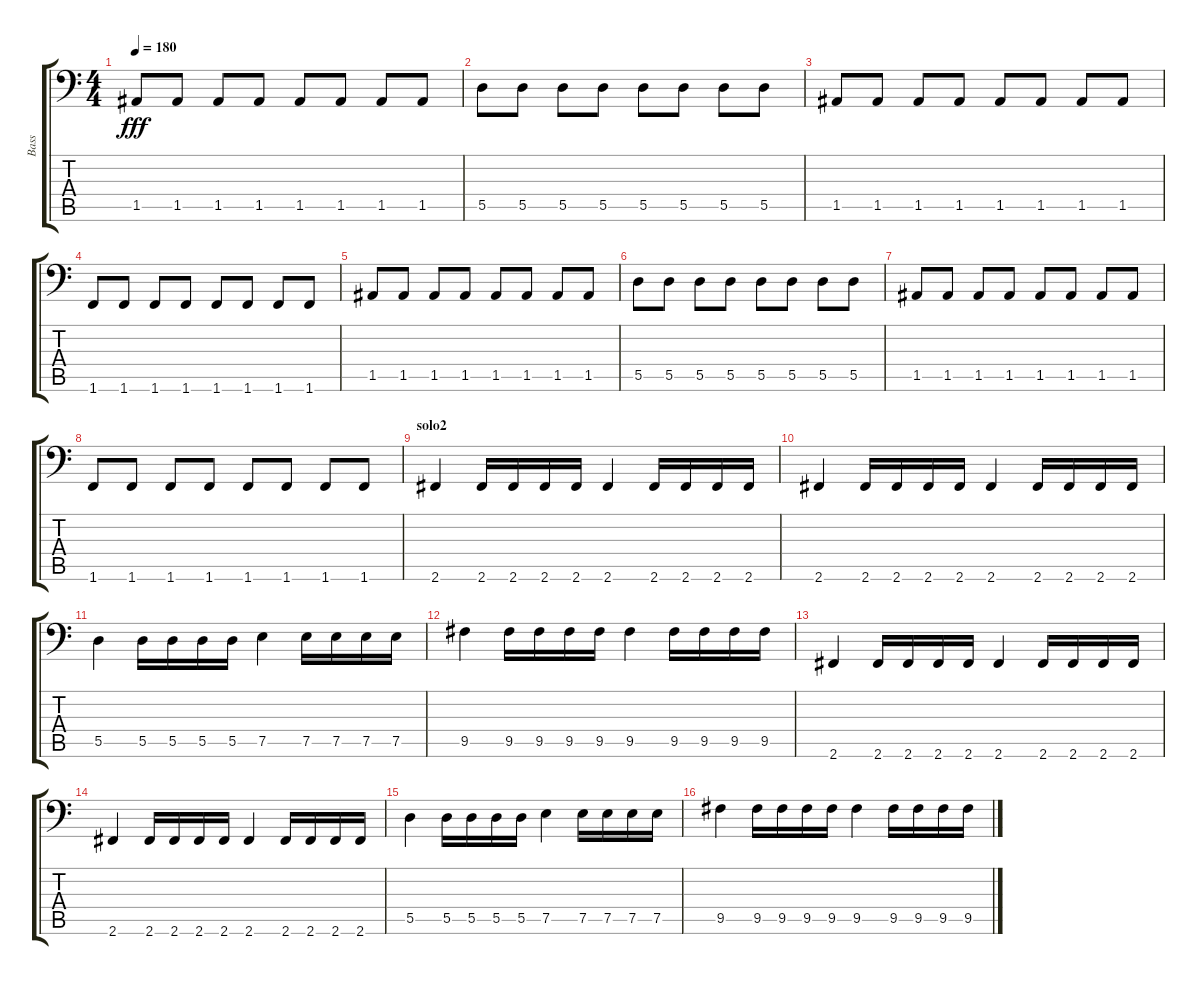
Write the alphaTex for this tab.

\track ("Bass" "Bass") {instrument electricbassfinger}
\staff {score tabs}
\tuning (E3 B2 G2 D2 A1 E1) {hide}
\ts (4 4)
\tempo 180
\clef f4
\ks c
1.5.8{dy fff} 1.5.8 1.5.8 1.5.8 1.5.8 1.5.8 1.5.8 1.5.8 |
5.5.8 5.5.8 5.5.8 5.5.8 5.5.8 5.5.8 5.5.8 5.5.8 |
1.5.8 1.5.8 1.5.8 1.5.8 1.5.8 1.5.8 1.5.8 1.5.8 |
1.6.8 1.6.8 1.6.8 1.6.8 1.6.8 1.6.8 1.6.8 1.6.8 |
1.5.8 1.5.8 1.5.8 1.5.8 1.5.8 1.5.8 1.5.8 1.5.8 |
5.5.8 5.5.8 5.5.8 5.5.8 5.5.8 5.5.8 5.5.8 5.5.8 |
1.5.8 1.5.8 1.5.8 1.5.8 1.5.8 1.5.8 1.5.8 1.5.8 |
1.6.8 1.6.8 1.6.8 1.6.8 1.6.8 1.6.8 1.6.8 1.6.8 |
\section ("" "solo2")
2.6.4 2.6.16 2.6.16 2.6.16 2.6.16 2.6.4 2.6.16 2.6.16 2.6.16 2.6.16 |
2.6.4 2.6.16 2.6.16 2.6.16 2.6.16 2.6.4 2.6.16 2.6.16 2.6.16 2.6.16 |
5.5.4 5.5.16 5.5.16 5.5.16 5.5.16 7.5.4 7.5.16 7.5.16 7.5.16 7.5.16 |
9.5.4 9.5.16 9.5.16 9.5.16 9.5.16 9.5.4 9.5.16 9.5.16 9.5.16 9.5.16 |
2.6.4 2.6.16 2.6.16 2.6.16 2.6.16 2.6.4 2.6.16 2.6.16 2.6.16 2.6.16 |
2.6.4 2.6.16 2.6.16 2.6.16 2.6.16 2.6.4 2.6.16 2.6.16 2.6.16 2.6.16 |
5.5.4 5.5.16 5.5.16 5.5.16 5.5.16 7.5.4 7.5.16 7.5.16 7.5.16 7.5.16 |
9.5.4 9.5.16 9.5.16 9.5.16 9.5.16 9.5.4 9.5.16 9.5.16 9.5.16 9.5.16
